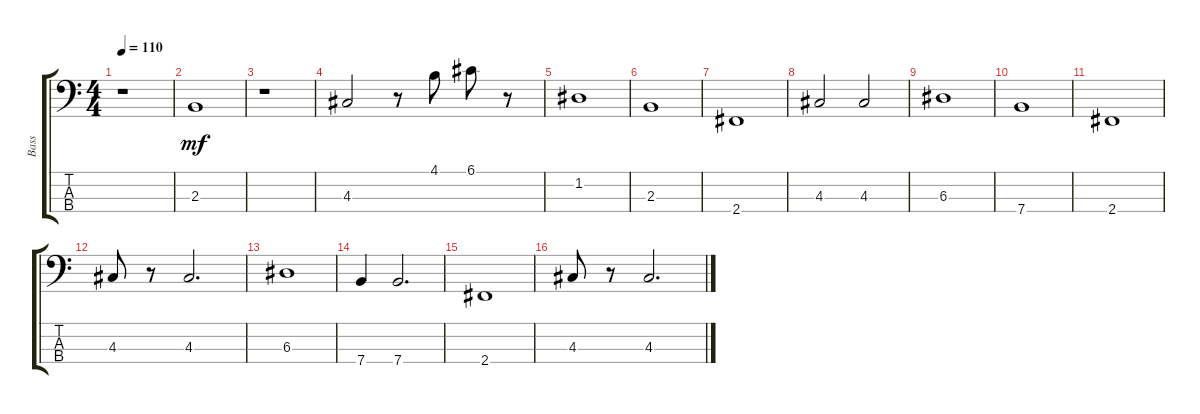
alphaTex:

\track ("Bass" "Bass") {instrument electricbassfinger}
\staff {score tabs}
\tuning (G2 D2 A1 E1) {hide}
\ts (4 4)
\tempo 110
\clef f4
\ks c
r.1{dy mf} |
2.3.1 |
r.1 |
4.3.2 r.8 4.1.8 6.1.8 r.8 |
1.2.1 |
2.3.1 |
2.4.1 |
4.3.2 4.3.2 |
6.3.1 |
7.4.1 |
2.4.1 |
4.3.8 r.8 4.3.2{d} |
6.3.1 |
7.4.4 7.4.2{d} |
2.4.1 |
4.3.8 r.8 4.3.2{d}
